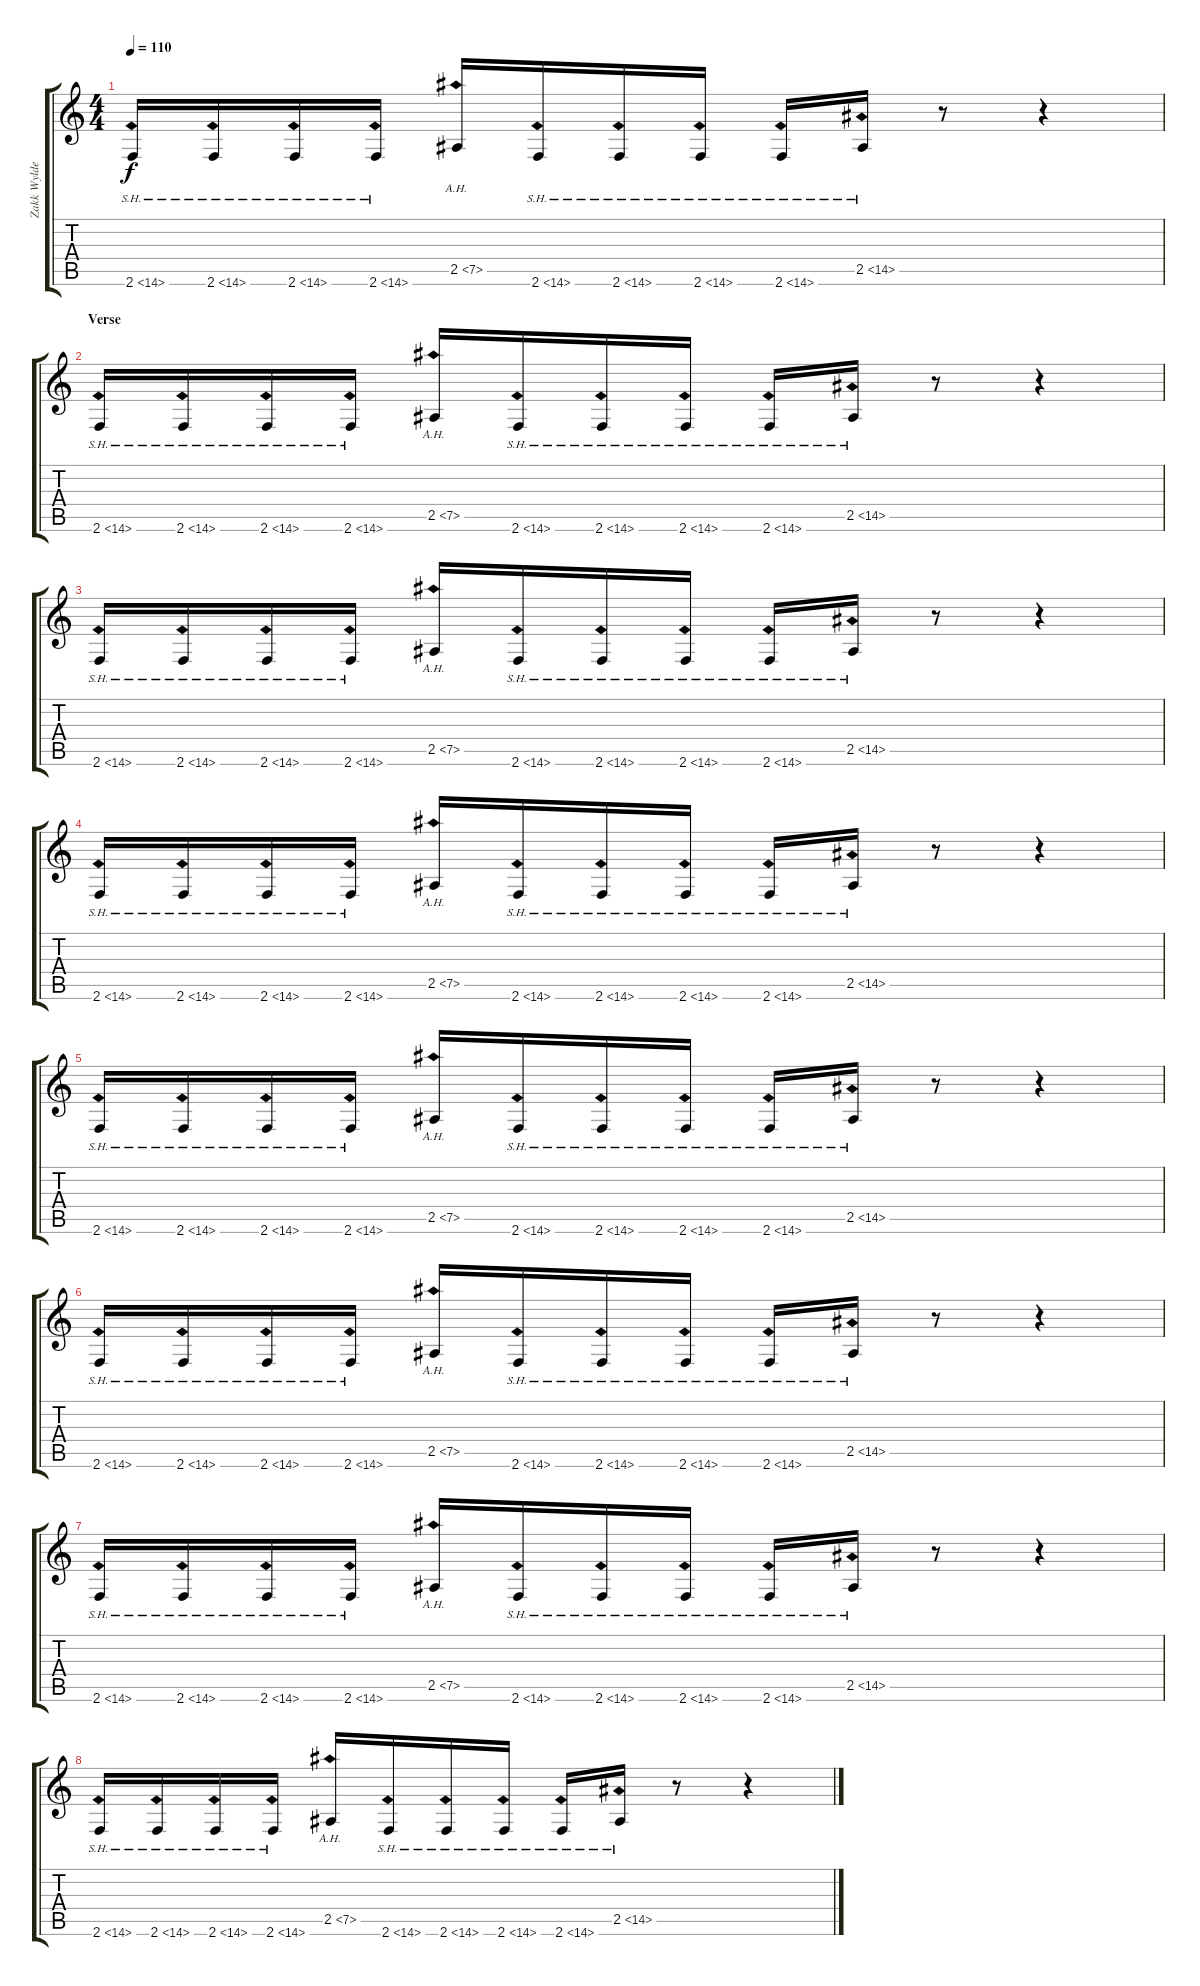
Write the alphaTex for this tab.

\track ("Zakk Wylde" "Zakk Wylde") {instrument distortionguitar}
\staff {score tabs}
\tuning (Eb4 Bb3 Gb3 Db3 Ab2 Eb2) {hide}
\ts (4 4)
\tempo 110
\clef g2
\ks c
2.6{sh 12}.16{dy f} 2.6{sh 12}.16 2.6{sh 12}.16 2.6{sh 12}.16 2.5{ah 5}.16 2.6{sh 12}.16 2.6{sh 12}.16 2.6{sh 12}.16 2.6{sh 12}.16 2.5{sh 12}.16 r.8 r.4 |
\section ("" "Verse")
2.6{sh 12}.16 2.6{sh 12}.16 2.6{sh 12}.16 2.6{sh 12}.16 2.5{ah 5}.16 2.6{sh 12}.16 2.6{sh 12}.16 2.6{sh 12}.16 2.6{sh 12}.16 2.5{sh 12}.16 r.8 r.4 |
2.6{sh 12}.16 2.6{sh 12}.16 2.6{sh 12}.16 2.6{sh 12}.16 2.5{ah 5}.16 2.6{sh 12}.16 2.6{sh 12}.16 2.6{sh 12}.16 2.6{sh 12}.16 2.5{sh 12}.16 r.8 r.4 |
2.6{sh 12}.16 2.6{sh 12}.16 2.6{sh 12}.16 2.6{sh 12}.16 2.5{ah 5}.16 2.6{sh 12}.16 2.6{sh 12}.16 2.6{sh 12}.16 2.6{sh 12}.16 2.5{sh 12}.16 r.8 r.4 |
2.6{sh 12}.16 2.6{sh 12}.16 2.6{sh 12}.16 2.6{sh 12}.16 2.5{ah 5}.16 2.6{sh 12}.16 2.6{sh 12}.16 2.6{sh 12}.16 2.6{sh 12}.16 2.5{sh 12}.16 r.8 r.4 |
2.6{sh 12}.16 2.6{sh 12}.16 2.6{sh 12}.16 2.6{sh 12}.16 2.5{ah 5}.16 2.6{sh 12}.16 2.6{sh 12}.16 2.6{sh 12}.16 2.6{sh 12}.16 2.5{sh 12}.16 r.8 r.4 |
2.6{sh 12}.16 2.6{sh 12}.16 2.6{sh 12}.16 2.6{sh 12}.16 2.5{ah 5}.16 2.6{sh 12}.16 2.6{sh 12}.16 2.6{sh 12}.16 2.6{sh 12}.16 2.5{sh 12}.16 r.8 r.4 |
2.6{sh 12}.16 2.6{sh 12}.16 2.6{sh 12}.16 2.6{sh 12}.16 2.5{ah 5}.16 2.6{sh 12}.16 2.6{sh 12}.16 2.6{sh 12}.16 2.6{sh 12}.16 2.5{sh 12}.16 r.8 r.4
